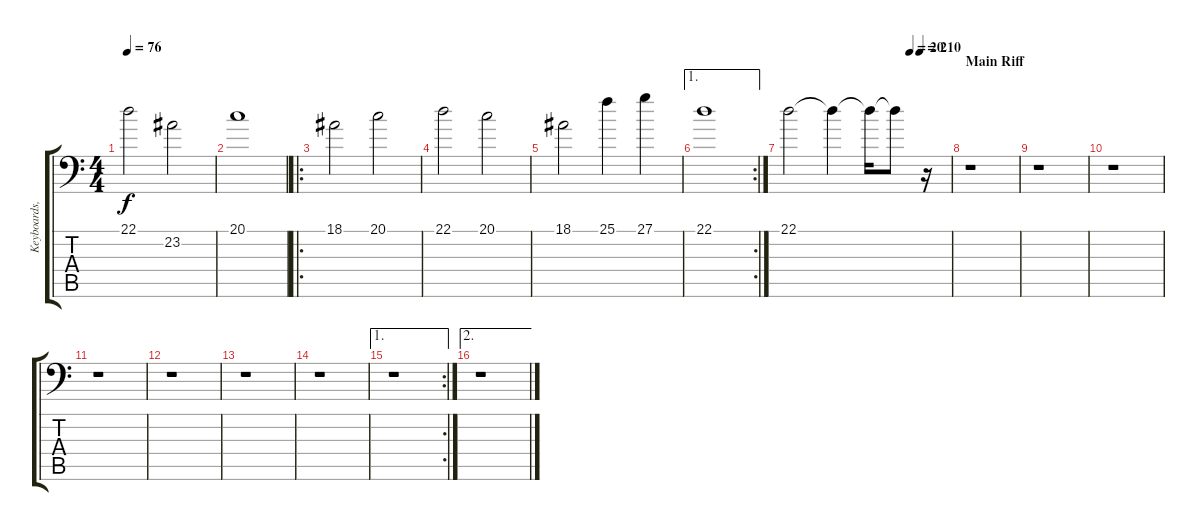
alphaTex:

\track ("Keyboards, guitar fills, etc..." "Keyboards,") {instrument stringensemble1}
\staff {score tabs}
\tuning (E3 B2 G2 D2 A1 E1) {hide}
\ts (4 4)
\tempo 76
\clef f4
\ks c
22.1.2{dy f} 23.2.2 |
20.1.1 |
\ro
18.1.2 20.1.2 |
22.1.2 20.1.2 |
18.1.2 25.1.4 27.1.4 |
\ae 1
\rc 2
22.1.1 |
\tempo (210 0.8125)
\tempo (20 0.75)
22.1.2 22.1{t}.4 22.1{t}.16 22.1{t}.8 r.16 |
\section ("" "Main Riff")
r.1 |
r.1 |
r.1 |
r.1 |
r.1 |
r.1 |
r.1 |
\ae 1
\rc 2
r.1 |
\ae 2
r.1
